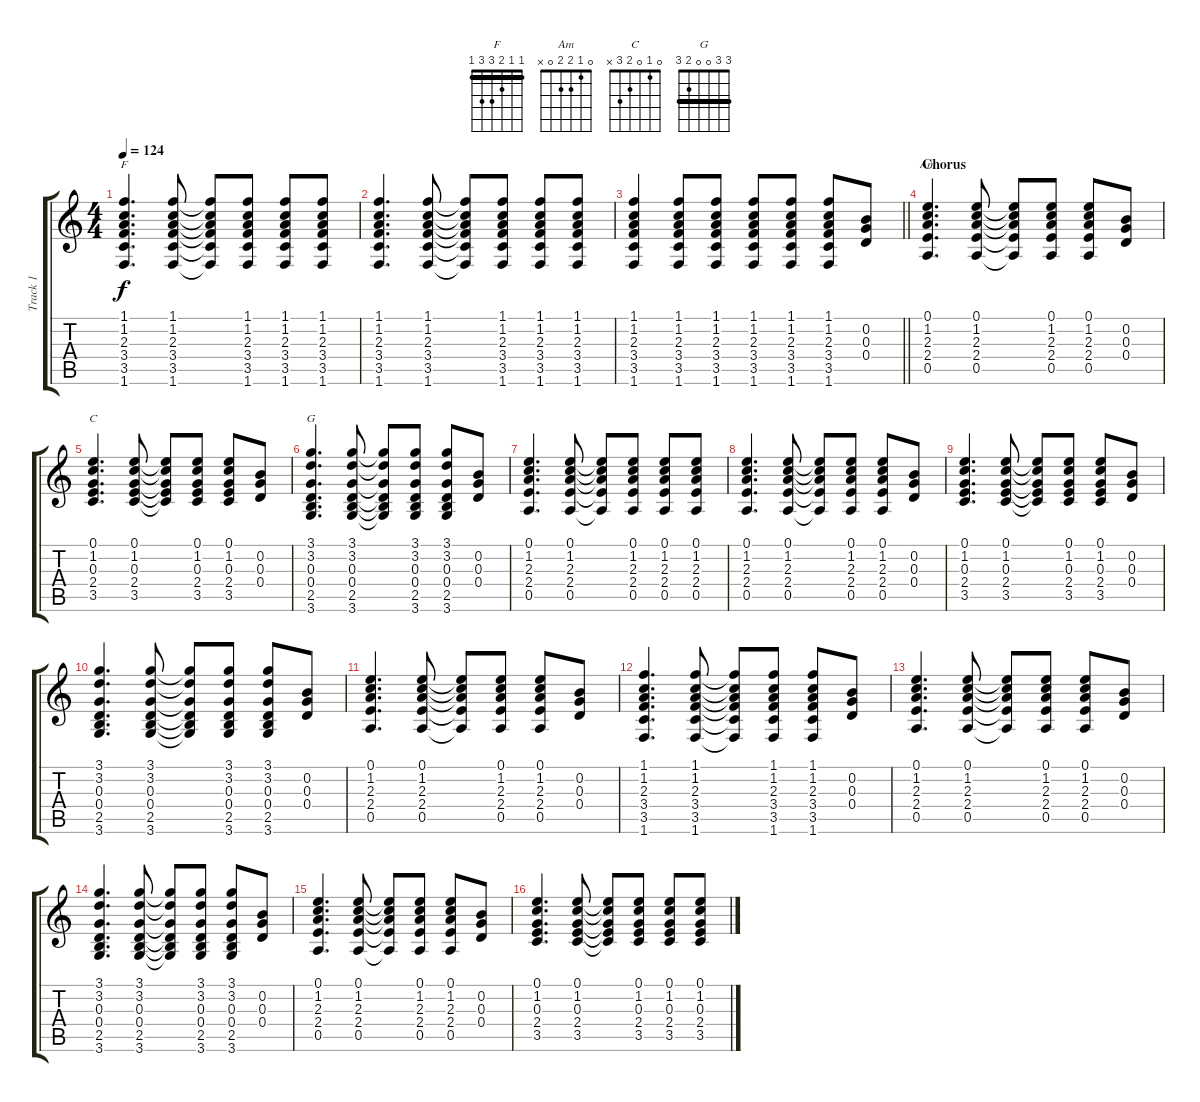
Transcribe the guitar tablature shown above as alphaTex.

\track ("Track 1" "Track 1") {instrument acousticguitarsteel}
\staff {score tabs}
\tuning (E4 B3 G3 D3 A2 E2) {hide}
\chord ("F" 1 1 2 3 3 1) {barre 1}
\chord ("Am" 0 1 2 2 0 x)
\chord ("C" 0 1 0 2 3 x)
\chord ("G" 3 3 0 0 2 3) {barre 3}
\ts (4 4)
\tempo 124
\clef g2
\ks c
(1.1 1.2 2.3 3.4 3.5 1.6).4{d ch "F" dy f} (1.1 1.2 2.3 3.4 3.5 1.6).8 (1.1{t} 1.2{t} 2.3{t} 3.4{t} 3.5{t} 1.6{t}).8 (1.1 1.2 2.3 3.4 3.5 1.6).8 (1.1 1.2 2.3 3.4 3.5 1.6).8 (1.1 1.2 2.3 3.4 3.5 1.6).8 |
(1.1 1.2 2.3 3.4 3.5 1.6).4{d} (1.1 1.2 2.3 3.4 3.5 1.6).8 (1.1{t} 1.2{t} 2.3{t} 3.4{t} 3.5{t} 1.6{t}).8 (1.1 1.2 2.3 3.4 3.5 1.6).8 (1.1 1.2 2.3 3.4 3.5 1.6).8 (1.1 1.2 2.3 3.4 3.5 1.6).8 |
\barLineRight lightlight
(1.1 1.2 2.3 3.4 3.5 1.6).4 (1.1 1.2 2.3 3.4 3.5 1.6).8 (1.1 1.2 2.3 3.4 3.5 1.6).8 (1.1 1.2 2.3 3.4 3.5 1.6).8 (1.1 1.2 2.3 3.4 3.5 1.6).8 (1.1 1.2 2.3 3.4 3.5 1.6).8 (0.2 0.3 0.4).8 |
\section ("" "Chorus")
(0.1 1.2 2.3 2.4 0.5).4{d ch "Am"} (0.1 1.2 2.3 2.4 0.5).8 (0.1{t} 1.2{t} 2.3{t} 2.4{t} 0.5{t}).8 (0.1 1.2 2.3 2.4 0.5).8 (0.1 1.2 2.3 2.4 0.5).8 (0.2 0.3 0.4).8 |
(0.1 1.2 0.3 2.4 3.5).4{d ch "C"} (0.1 1.2 0.3 2.4 3.5).8 (0.1{t} 1.2{t} 0.3{t} 2.4{t} 3.5{t}).8 (0.1 1.2 0.3 2.4 3.5).8 (0.1 1.2 0.3 2.4 3.5).8 (0.2 0.3 0.4).8 |
(3.1 3.2 0.3 0.4 2.5 3.6).4{d ch "G"} (3.1 3.2 0.3 0.4 2.5 3.6).8 (3.1{t} 3.2{t} 0.3{t} 0.4{t} 2.5{t} 3.6{t}).8 (3.1 3.2 0.3 0.4 2.5 3.6).8 (3.1 3.2 0.3 0.4 2.5 3.6).8 (0.2 0.3 0.4).8 |
(0.1 1.2 2.3 2.4 0.5).4{d} (0.1 1.2 2.3 2.4 0.5).8 (0.1{t} 1.2{t} 2.3{t} 2.4{t} 0.5{t}).8 (0.1 1.2 2.3 2.4 0.5).8 (0.1 1.2 2.3 2.4 0.5).8 (0.1 1.2 2.3 2.4 0.5).8 |
(0.1 1.2 2.3 2.4 0.5).4{d} (0.1 1.2 2.3 2.4 0.5).8 (0.1{t} 1.2{t} 2.3{t} 2.4{t} 0.5{t}).8 (0.1 1.2 2.3 2.4 0.5).8 (0.1 1.2 2.3 2.4 0.5).8 (0.2 0.3 0.4).8 |
(0.1 1.2 0.3 2.4 3.5).4{d} (0.1 1.2 0.3 2.4 3.5).8 (0.1{t} 1.2{t} 0.3{t} 2.4{t} 3.5{t}).8 (0.1 1.2 0.3 2.4 3.5).8 (0.1 1.2 0.3 2.4 3.5).8 (0.2 0.3 0.4).8 |
(3.1 3.2 0.3 0.4 2.5 3.6).4{d} (3.1 3.2 0.3 0.4 2.5 3.6).8 (3.1{t} 3.2{t} 0.3{t} 0.4{t} 2.5{t} 3.6{t}).8 (3.1 3.2 0.3 0.4 2.5 3.6).8 (3.1 3.2 0.3 0.4 2.5 3.6).8 (0.2 0.3 0.4).8 |
(0.1 1.2 2.3 2.4 0.5).4{d} (0.1 1.2 2.3 2.4 0.5).8 (0.1{t} 1.2{t} 2.3{t} 2.4{t} 0.5{t}).8 (0.1 1.2 2.3 2.4 0.5).8 (0.1 1.2 2.3 2.4 0.5).8 (0.2 0.3 0.4).8 |
(1.1 1.2 2.3 3.4 3.5 1.6).4{d} (1.1 1.2 2.3 3.4 3.5 1.6).8 (1.1{t} 1.2{t} 2.3{t} 3.4{t} 3.5{t} 1.6{t}).8 (1.1 1.2 2.3 3.4 3.5 1.6).8 (1.1 1.2 2.3 3.4 3.5 1.6).8 (0.2 0.3 0.4).8 |
(0.1 1.2 2.3 2.4 0.5).4{d} (0.1 1.2 2.3 2.4 0.5).8 (0.1{t} 1.2{t} 2.3{t} 2.4{t} 0.5{t}).8 (0.1 1.2 2.3 2.4 0.5).8 (0.1 1.2 2.3 2.4 0.5).8 (0.2 0.3 0.4).8 |
(3.1 3.2 0.3 0.4 2.5 3.6).4{d} (3.1 3.2 0.3 0.4 2.5 3.6).8 (3.1{t} 3.2{t} 0.3{t} 0.4{t} 2.5{t} 3.6{t}).8 (3.1 3.2 0.3 0.4 2.5 3.6).8 (3.1 3.2 0.3 0.4 2.5 3.6).8 (0.2 0.3 0.4).8 |
(0.1 1.2 2.3 2.4 0.5).4{d} (0.1 1.2 2.3 2.4 0.5).8 (0.1{t} 1.2{t} 2.3{t} 2.4{t} 0.5{t}).8 (0.1 1.2 2.3 2.4 0.5).8 (0.1 1.2 2.3 2.4 0.5).8 (0.2 0.3 0.4).8 |
(0.1 1.2 0.3 2.4 3.5).4{d} (0.1 1.2 0.3 2.4 3.5).8 (0.1{t} 1.2{t} 0.3{t} 2.4{t} 3.5{t}).8 (0.1 1.2 0.3 2.4 3.5).8 (0.1 1.2 0.3 2.4 3.5).8 (0.1 1.2 0.3 2.4 3.5).8
